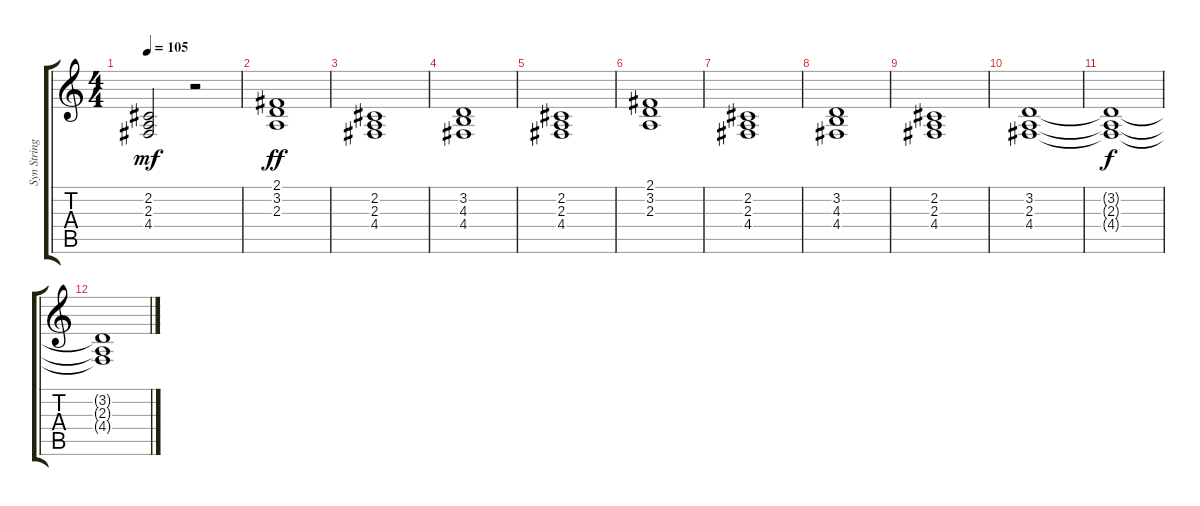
\track ("Syn Strings 2" "Syn String") {instrument synthstrings2}
\staff {score tabs}
\tuning (E4 B3 G3 D3 A2 E2) {hide}
\ts (4 4)
\tempo 105
\clef g2
\ks c
(2.2 2.3 4.4).2{dy mf} r.2 |
(2.1 3.2 2.3).1{dy ff} |
(2.2 2.3 4.4).1 |
(3.2 4.3 4.4).1 |
(2.2 2.3 4.4).1 |
(2.1 3.2 2.3).1 |
(2.2 2.3 4.4).1 |
(3.2 4.3 4.4).1 |
(2.2 2.3 4.4).1 |
(3.2 2.3 4.4).1 |
(3.2{t} 2.3{t} 4.4{t}).1{dy f} |
(3.2{t} 2.3{t} 4.4{t}).1
